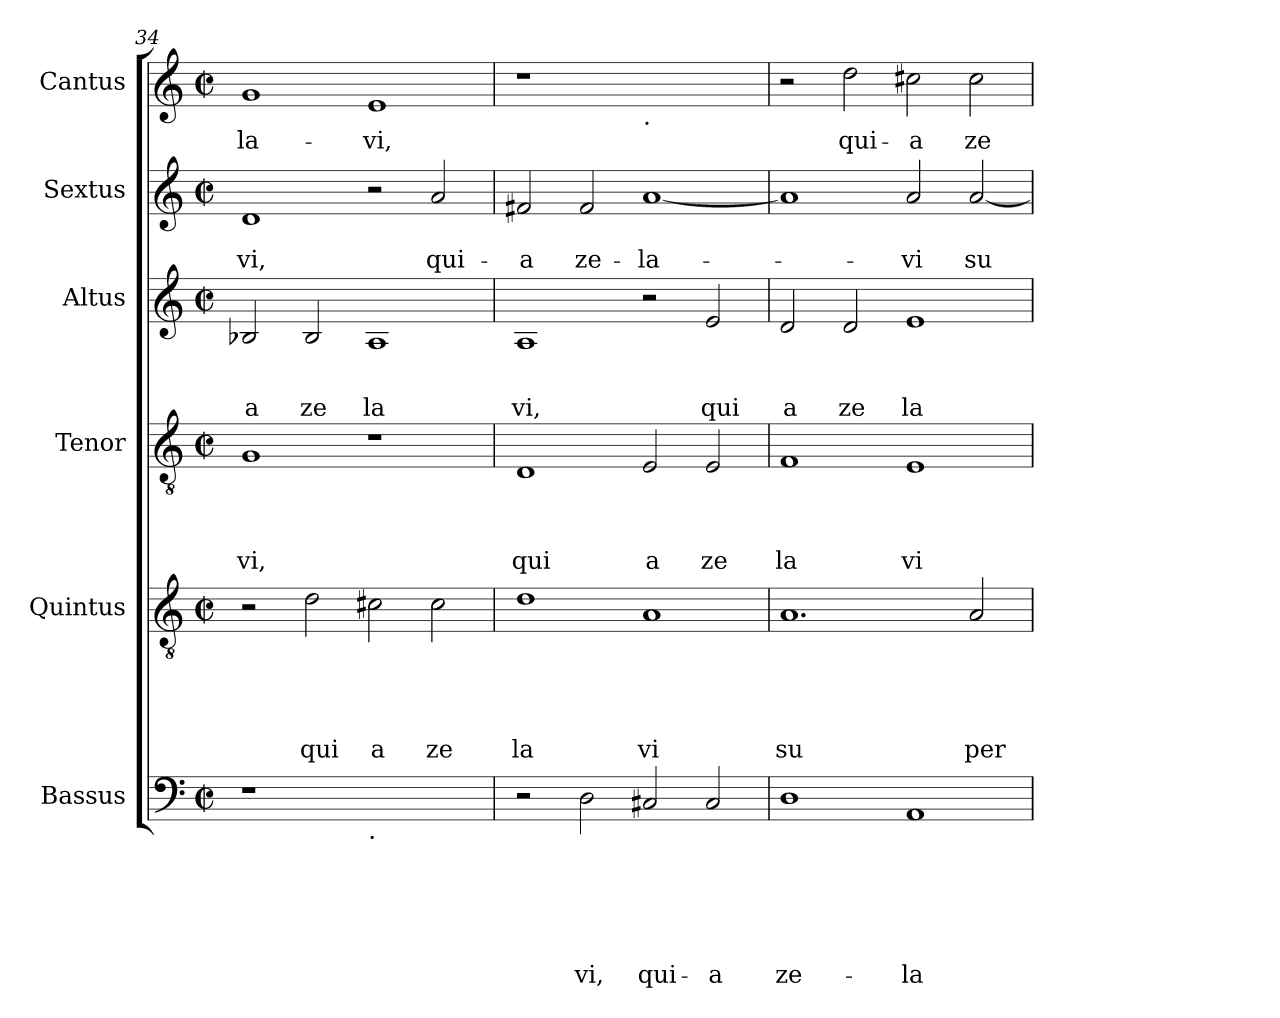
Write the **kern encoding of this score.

**kern	**text	**text	**text	**text	**text	**text	**kern	**text	**text	**text	**text	**text	**kern	**text	**text	**text	**text	**kern	**text	**text	**text	**kern	**text	**text	**kern	**text
*part6	*part6	*part6	*part6	*part6	*part6	*part6	*part5	*part5	*part5	*part5	*part5	*part5	*part4	*part4	*part4	*part4	*part4	*part3	*part3	*part3	*part3	*part2	*part2	*part2	*part1	*part1
*staff6	*staff6	*staff6	*staff6	*staff6	*staff6	*staff6	*staff5	*staff5	*staff5	*staff5	*staff5	*staff5	*staff4	*staff4	*staff4	*staff4	*staff4	*staff3	*staff3	*staff3	*staff3	*staff2	*staff2	*staff2	*staff1	*staff1
*I"Bassus	*	*	*	*	*	*	*I"Quintus	*	*	*	*	*	*I"Tenor	*	*	*	*	*I"Altus	*	*	*	*I"Sextus	*	*	*I"Cantus	*
*clefF4	*	*	*	*	*	*	*clefGv2	*	*	*	*	*	*clefGv2	*	*	*	*	*clefG2	*	*	*	*clefG2	*	*	*clefG2	*
*k[]	*	*	*	*	*	*	*k[]	*	*	*	*	*	*k[]	*	*	*	*	*k[]	*	*	*	*k[]	*	*	*k[]	*
*C:	*	*	*	*	*	*	*C:	*	*	*	*	*	*C:	*	*	*	*	*C:	*	*	*	*C:	*	*	*C:	*
*M2/2	*	*	*	*	*	*	*M2/2	*	*	*	*	*	*M2/2	*	*	*	*	*M2/2	*	*	*	*M2/2	*	*	*M2/2	*
*met(c|)	*	*	*	*	*	*	*met(c|)	*	*	*	*	*	*met(c|)	*	*	*	*	*met(c|)	*	*	*	*met(c|)	*	*	*met(c|)	*
=34	=34	=34	=34	=34	=34	=34	=34	=34	=34	=34	=34	=34	=34	=34	=34	=34	=34	=34	=34	=34	=34	=34	=34	=34	=34	=34
!	!	!	!	!	!	!	!	!	!	!	!	!	!	!	!	!	!LO:LY:b	!	!	!	!LO:LY:b	!	!	!LO:LY:b	!	!LO:LY:b
1r	.	.	.	.	.	.	2r	.	.	.	.	.	1G	.	.	.	vi,	2B-X/	.	.	a	1d	.	-vi,	1g	-la-
!	!	!	!	!	!	!	!	!	!	!	!	!LO:LY:b	!	!	!	!	!	!	!	!	!LO:LY:b	!	!	!	!	!
.	.	.	.	.	.	.	2d\	.	.	.	.	qui	.	.	.	.	.	2B-/	.	.	ze	.	.	.	.	.
!LO:TX:b:t=.	!	!	!	!	!	!	!	!	!	!	!	!	!	!	!	!	!	!	!	!	!	!	!	!	!	!
!	!	!	!	!	!	!	!	!	!	!	!	!LO:LY:b	!	!	!	!	!	!	!	!	!LO:LY:b	!	!	!	!	!LO:LY:b
1ryy	.	.	.	.	.	.	2c#X\	.	.	.	.	a	1r	.	.	.	.	1A	.	.	la	2r	.	.	1e	-vi,
!	!	!	!	!	!	!	!	!	!	!	!	!LO:LY:b	!	!	!	!	!	!	!	!	!	!	!	!LO:LY:b	!	!
.	.	.	.	.	.	.	2c#\	.	.	.	.	ze	.	.	.	.	.	.	.	.	.	2a/	.	qui-	.	.
=35	=35	=35	=35	=35	=35	=35	=35	=35	=35	=35	=35	=35	=35	=35	=35	=35	=35	=35	=35	=35	=35	=35	=35	=35	=35	=35
!	!	!	!	!	!	!	!	!	!	!	!	!LO:LY:b	!	!	!	!	!LO:LY:b	!	!	!	!LO:LY:b	!	!	!LO:LY:b	!	!
2r	.	.	.	.	.	.	1d	.	.	.	.	la	1D	.	.	.	qui	1A	.	.	vi,	2f#X/	.	-a	1r	.
!	!	!	!	!	!	!LO:LY:b	!	!	!	!	!	!	!	!	!	!	!	!	!	!	!	!	!	!LO:LY:b	!	!
2D\	.	.	.	.	.	vi,	.	.	.	.	.	.	.	.	.	.	.	.	.	.	.	2f#/	.	ze-	.	.
!	!	!	!	!	!	!	!	!	!	!	!	!	!	!	!	!	!	!	!	!	!	!	!	!	!LO:TX:b:t=.	!
!	!	!	!	!	!	!LO:LY:b	!	!	!	!	!	!LO:LY:b	!	!	!	!	!LO:LY:b	!	!	!	!	!	!	!LO:LY:b	!	!
2C#X/	.	.	.	.	.	qui-	1A	.	.	.	.	vi	2E/	.	.	.	a	2r	.	.	.	[<1a	.	-la-	1ryy	.
!	!	!	!	!	!	!LO:LY:b	!	!	!	!	!	!	!	!	!	!	!LO:LY:b	!	!	!	!LO:LY:b	!	!	!	!	!
2C#/	.	.	.	.	.	-a	.	.	.	.	.	.	2E/	.	.	.	ze	2e/	.	.	qui	.	.	.	.	.
=36	=36	=36	=36	=36	=36	=36	=36	=36	=36	=36	=36	=36	=36	=36	=36	=36	=36	=36	=36	=36	=36	=36	=36	=36	=36	=36
!	!	!	!	!	!	!LO:LY:b	!	!	!	!	!	!LO:LY:b	!	!	!	!	!LO:LY:b	!	!	!	!LO:LY:b	!	!	!	!	!
1D	.	.	.	.	.	ze-	1.A	.	.	.	.	su	1F	.	.	.	la	2d/	.	.	a	1a]	.	.	2r	.
!	!	!	!	!	!	!	!	!	!	!	!	!	!	!	!	!	!	!	!	!	!LO:LY:b	!	!	!	!	!LO:LY:b
.	.	.	.	.	.	.	.	.	.	.	.	.	.	.	.	.	.	2d/	.	.	ze	.	.	.	2dd\	qui-
!	!	!	!	!	!	!LO:LY:b	!	!	!	!	!	!	!	!	!	!	!LO:LY:b	!	!	!	!LO:LY:b	!	!	!LO:LY:b	!	!LO:LY:b
1AA	.	.	.	.	.	-la-	.	.	.	.	.	.	1E	.	.	.	vi	1e	.	.	la	2a/	.	-vi	2cc#X\	-a
!	!	!	!	!	!	!	!	!	!	!	!	!LO:LY:b	!	!	!	!	!	!	!	!	!	!	!	!LO:LY:b	!	!LO:LY:b
.	.	.	.	.	.	.	2A/	.	.	.	.	per	.	.	.	.	.	.	.	.	.	[<2a/	.	su-	2cc#\	ze-
=	=	=	=	=	=	=	=	=	=	=	=	=	=	=	=	=	=	=	=	=	=	=	=	=	=	=
*-	*-	*-	*-	*-	*-	*-	*-	*-	*-	*-	*-	*-	*-	*-	*-	*-	*-	*-	*-	*-	*-	*-	*-	*-	*-	*-
